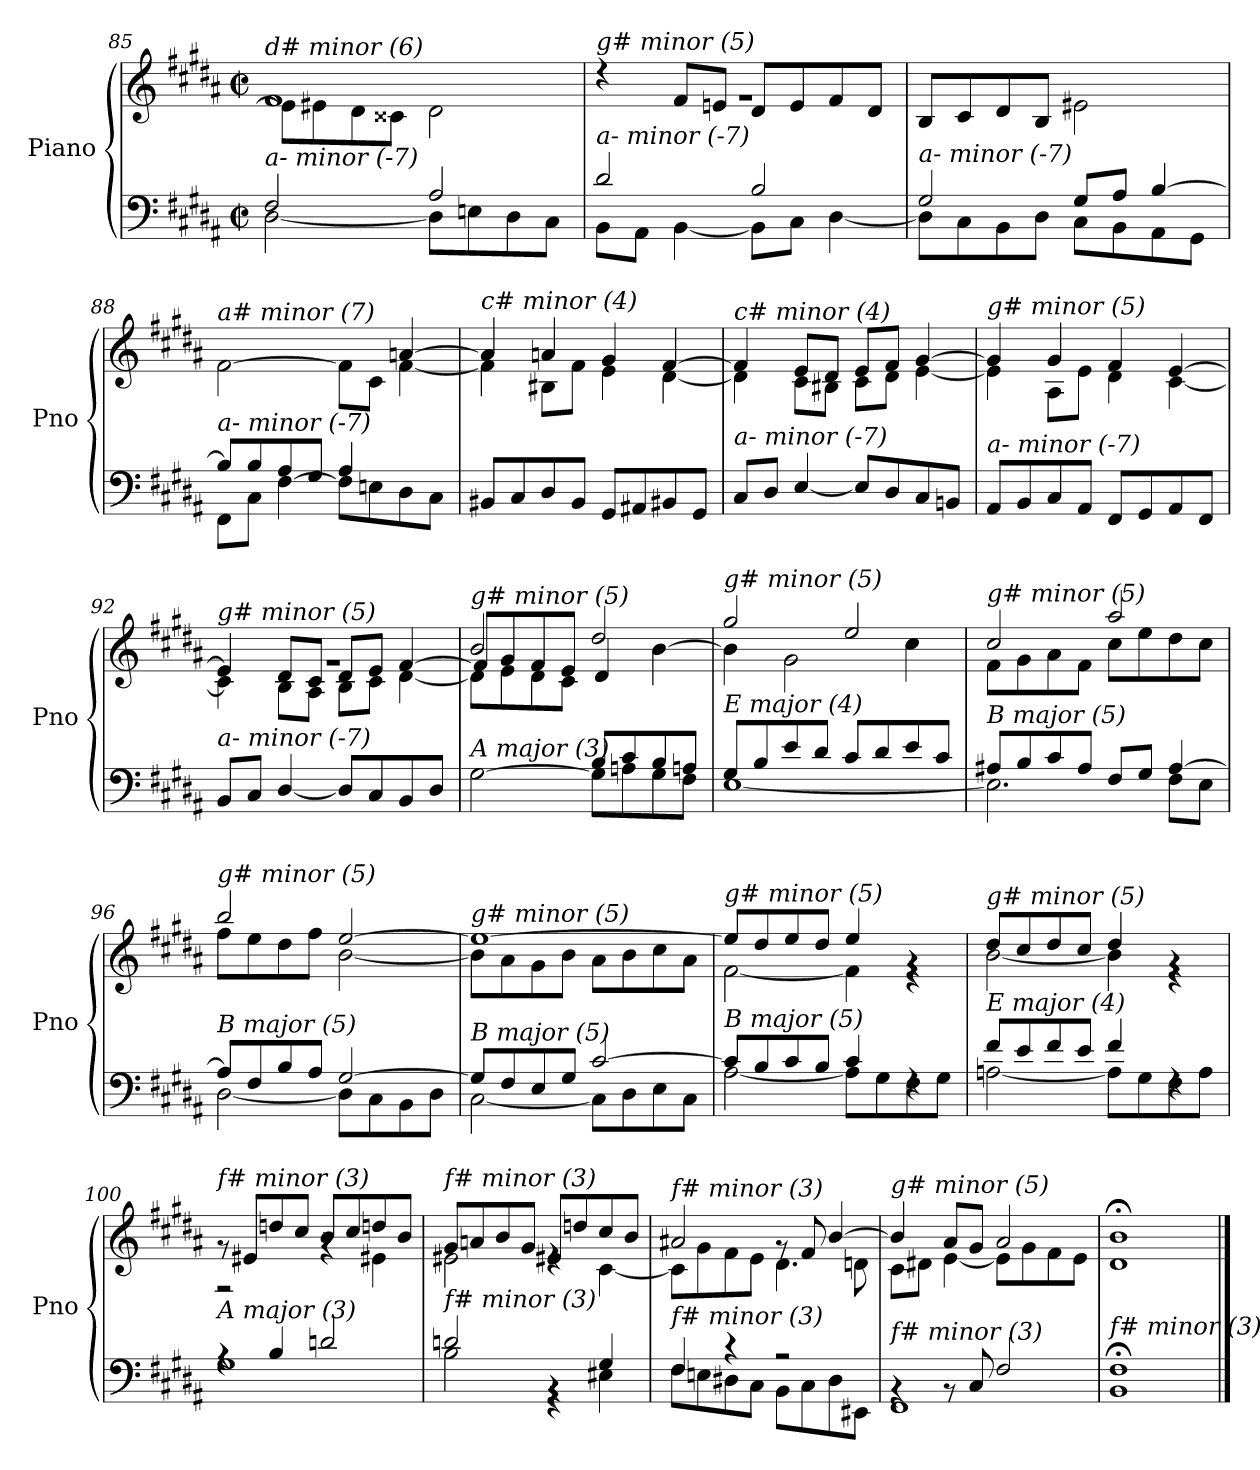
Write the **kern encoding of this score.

**kern	**kern
*part1	*part1
*staff2	*staff1
*I"Piano	*
*I'Pno	*
*clefF4	*clefG2
*k[f#c#g#d#a#]	*k[f#c#g#d#a#]
*M2/2	*M2/2
*met(c|)	*met(c|)
=85	=85
*^	*^
!	!	!LO:TX:i:t=d# minor (6)	!
!LO:TX:i:t=a- minor (-7)	!	!	!
2F#/	[2D#\	1f#	8e#\L]
.	.	.	8e#X\
.	.	.	8d#\
.	.	.	8c##Xi\J
2A#/	8D#\L]	.	2d#\
.	8En\	.	.
.	8D#\	.	.
.	8C#\J	.	.
=86	=86	=86	=86
!	!	!LO:TX:i:t=g# minor (5)	!
!LO:TX:i:t=a- minor (-7)	!	!	!
2d#/	8BB\L	1rg	4rdd
.	8AA#\J	.	.
.	[4BB\	.	8f#/L
.	.	.	8en/J
2B/	8BB\L]	.	8d#/L
.	8C#\J	.	8e/
.	[4D#\	.	8f#/
.	.	.	8d#/J
!!LO:LB:g=z
=87	=87	=87	=87
!	!	!LO:TX:i:t=d# minor (6)	!
!LO:TX:i:t=a- minor (-7)	!	!	!
*	*	*v	*v
2G#/	8D#\L]	8B/L
.	8C#\	8c#/
.	8BB\	8d#/
.	8D#\J	8B/J
8G#/L	8C#\L	2e#X\
8A#/J	8BB\	.
[4B/	8AA#\	.
.	8GG#\J	.
=88	=88	=88
*	*^	*^
*	*	*	*	*^
!	!	!	!LO:TX:i:t=a# minor (7)	!	!
!LO:TX:i:t=a- minor (-7)	!	!	!	!	!
2.ryy	8B/L]	8FF#\L	[2f#\	2.ryy	2.ryy
.	8B/	8C#\J	.	.	.
.	8A#/	[4F#\	.	.	.
.	8G#/J	.	.	.	.
.	8F#\L]	4A#/	8f#\L]	.	.
.	8En\	.	8c#\J	.	.
4ryy	8D#\	4ryy	[4an/	[4f#\	4ryy
.	8C#\J	.	.	.	.
*	*v	*v	*	*	*
*	*	*	*v	*v
=89	=89	=89	=89
!	!	!LO:TX:i:t=c# minor (4)	!
!LO:TX:i:t=A- major (-4)	!	!	!
*v	*v	*	*
8BB#X/L	4a/]	4f#\]
8C#/	.	.
8D#/	4an/	8B#X\L
8BB#/J	.	8f#\J
8GG#/L	4g#/	4e\
8AA#X/	.	.
8BB#X/	[4f#/	[4d#\
8GG#/J	.	.
=90	=90	=90
!	!LO:TX:i:t=c# minor (4)	!
!LO:TX:i:t=a- minor (-7)	!	!
8C#/L	4f#/]	4d#\]
8D#/J	.	.
[4E/	8e/L	8c#\L
.	8d#/J	8B#X\J
8E/L]	8e/L	8c#\L
8D#/	8f#/J	8d#\J
8C#/	[4g#/	[4e\
8BBn/J	.	.
!!LO:LB:g=z	!!
=91	=91	=91
!	!LO:TX:i:t=g# minor (5)	!
!LO:TX:i:t=a- minor (-7)	!	!
8AA#/L	4g#/]	4e\]
8BB/	.	.
8C#/	4g#/	8A#\L
8AA#/J	.	8e\J
8FF#/L	4f#/	4d#\
8GG#/	.	.
8AA#/	[4e/	[4c#\
8FF#/J	.	.
=92	=92	=92
*	*	*^
!	!LO:TX:i:t=g# minor (5)	!	!
!LO:TX:i:t=a- minor (-7)	!	!	!
8BB/L	1rg	4c#\]	4e/]
8C#/J	.	.	.
[4D#/	.	8B\L	8d#/L
.	.	8A#\J	8c#/J
8D#/L]	.	8B\L	8d#/L
8C#/	.	8c#\J	8e/J
8BB/	.	[4d#\	[4f#/
8D#/J	.	.	.
=93	=93	=93	=93
*^	*	*	*^
*	*^	*	*	*	*
!	!	!	!LO:TX:i:t=g# minor (5)	!	!	!
!LO:TX:i:t=A major (3)	!	!	!	!	!	!
2ryy	[2G#\	2ryy	2b/	8d#\L]	8f#/L]	2ryy
.	.	.	.	8e\	8g#/	.
.	.	.	.	8d#\	8f#/	.
.	.	.	.	8c#\J	8e/J	.
2ryy	8B/L	8G#\L]	2dd#/	2ryy	4d#/	2ryy
.	8c#/	8An\	.	.	.	.
.	8B/	8G#\	.	.	[4b\	.
.	8An/J	8F#\J	.	.	.	.
*	*	*	*	*v	*v	*v
=94	=94	=94	=94	=94
!	!	!	!LO:TX:i:t=g# minor (5)	!
!LO:TX:i:t=E major (4)	!	!	!	!
*	*v	*v	*	*
8G#/L	[1E	2gg#/	4b\]
8B/	.	.	.
8e/	.	.	2g#\
8d#/J	.	.	.
8c#/L	.	2ee/	.
8d#/	.	.	.
8e/	.	.	4cc#\
8c#/J	.	.	.
=95	=95	=95	=95
!	!	!LO:TX:i:t=g# minor (5)	!
!LO:TX:i:t=B major (5)	!	!	!
8A#X/L	2.E\]	2cc#/	8f#\L
8B/	.	.	8g#\
8c#/	.	.	8a#\
8A#/J	.	.	8f#\J
8F#/L	.	2aa#/	8cc#\L
8G#/J	.	.	8ee\
[4A#/	8F#\L	.	8dd#\
.	8E\J	.	8cc#\J
!!LO:LB:g=z	!!
=96	=96	=96	=96
!	!	!LO:TX:i:t=g# minor (5)	!
!LO:TX:i:t=B major (5)	!	!	!
8A#/L]	[2D#\	2bb/	8ff#\L
8F#/	.	.	8ee\
8B/	.	.	8dd#\
8A#/J	.	.	8ff#\J
[2G#/	8D#\L]	[2ee/	[2b\
.	8C#\	.	.
.	8BB\	.	.
.	8D#\J	.	.
=97	=97	=97	=97
!	!	!LO:TX:i:t=g# minor (5)	!
!LO:TX:i:t=B major (5)	!	!	!
8G#/L]	[2C#\	1ee_	8b\L]
8F#/	.	.	8a#\
8E/	.	.	8g#\
8G#/J	.	.	8b\J
[2c#/	8C#\L]	.	8a#\L
.	8D#\	.	8b\
.	8E\	.	8cc#\
.	8C#\J	.	8a#\J
=98	=98	=98	=98
!	!	!LO:TX:i:t=g# minor (5)	!
!LO:TX:i:t=B major (5)	!	!	!
8c#/L]	[2A#\	8ee/L]	[2f#\
8B/	.	8dd#/	.
8c#/	.	8ee/	.
8B/J	.	8dd#/J	.
4c#/	8A#\L]	4ee/	4f#\]
.	8G#\	.	.
4rF	8F#\	4rg	4r
.	8G#\J	.	.
=99	=99	=99	=99
!	!	!LO:TX:i:t=g# minor (5)	!
!LO:TX:i:t=E major (4)	!	!	!
8f#/L	[2An\	8dd#/L	[2b\
8e/	.	8cc#/	.
8f#/	.	8dd#/	.
8e/J	.	8cc#/J	.
4f#/	8A\L]	4dd#/	4b\]
.	8G#\	.	.
4rF	8F#\	4rg	4r
.	8A\J	.	.
!!LO:PB:g=z	!!
=100	=100	=100	=100
!	!	!LO:TX:i:t=f# minor (3)	!
!LO:TX:i:t=A major (3)	!	!	!
4rA	1G#	8rg	2r
.	.	8e#X/L	.
4B/	.	8ddn/	.
.	.	8cc#/J	.
2dn/	.	8b/L	4rg
.	.	8cc#/	.
.	.	8ddn/	4e#X\
.	.	8b/J	.
=101	=101	=101	=101
!	!	!LO:TX:i:t=f# minor (3)	!
!LO:TX:i:t=f# minor (3)	!	!	!
2dn/	2B\	8g#/L	2e#X\
.	.	8an/	.
.	.	8b/	.
.	.	8g#/J	.
4rBB	4r	8e#X/L	4re
.	.	8ddn/	.
4G#/	4E#X\	8cc#/	[4c#\
.	.	8b/J	.
=102	=102	=102	=102
!	!	!LO:TX:i:t=f# minor (3)	!
!LO:TX:i:t=f# minor (3)	!	!	!
4F#/	8F#\L	2a#X/	8c#\L]
.	8En\	.	8g#\
4r	8D#X\	.	8f#\
.	8C#\J	.	8e\J
2r	8BB\L	8rg	4.d#\
.	8C#\	8f#/	.
.	8D#\	[4b/	.
.	8EE#X\J	.	8dn\
=103	=103	=103	=103
!	!	!LO:TX:i:t=g# minor (5)	!
!LO:TX:i:t=f# minor (3)	!	!	!
4rBB	1FF#	4b/]	8c#\L
.	.	.	8d#X\J
8rBB	.	8a#/L	[4e\
8C#/	.	8g#/J	.
2F#/	.	2a#/	8e\L]
.	.	.	8g#\
.	.	.	8f#\
.	.	.	8e\J
*v	*v	*	*
=104	=104	=104
!	!LO:TX:i:t=g# minor (5)	!
!LO:TX:i:t=f# minor (3)	!	!
*	*v	*v
1BB;< 1F#;<	1d#;< 1b;<
==	==
*-	*-
